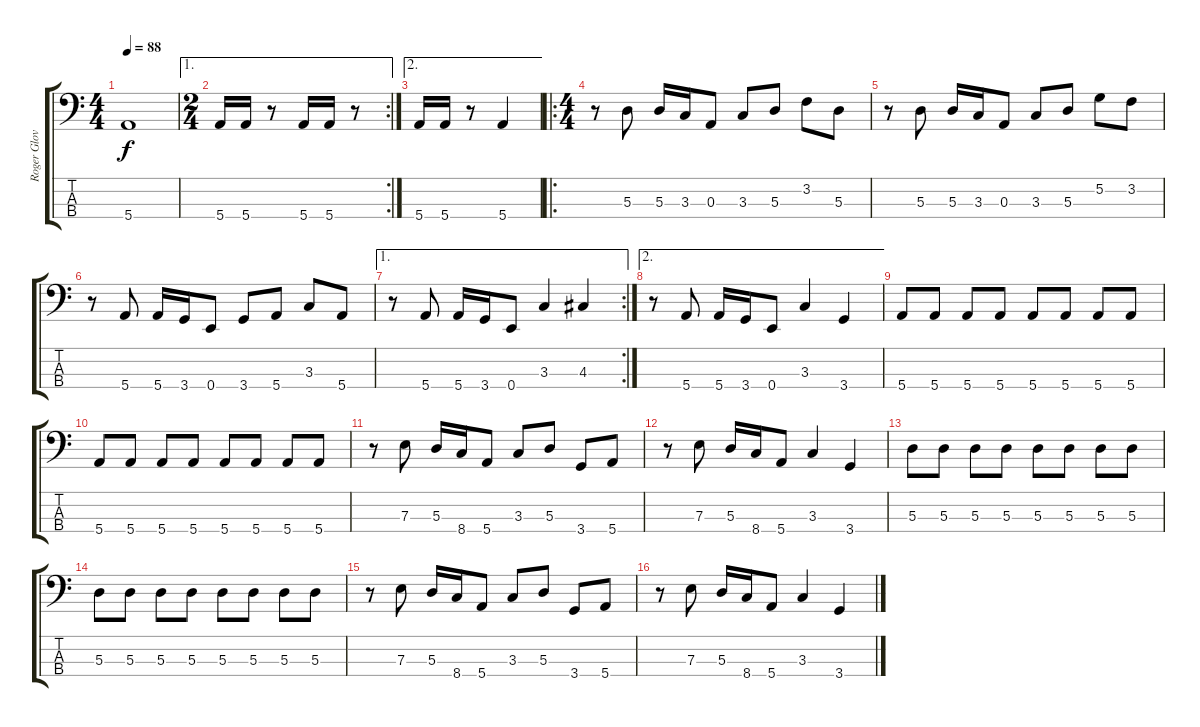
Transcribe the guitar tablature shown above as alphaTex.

\track ("Roger Glover" "Roger Glov") {instrument electricbassfinger}
\staff {score tabs}
\tuning (G2 D2 A1 E1) {hide}
\ts (4 4)
\tempo 88
\clef f4
\ks c
5.4.1{dy f} |
\ae 1
\rc 2
\ts (2 4)
5.4.16 5.4.16 r.8 5.4.16 5.4.16 r.8 |
\ae 2
5.4.16 5.4.16 r.8 5.4.4 |
\ro
\ts (4 4)
r.8 5.3.8 5.3.16 3.3.16 0.3.8 3.3.8 5.3.8 3.2.8 5.3.8 |
r.8 5.3.8 5.3.16 3.3.16 0.3.8 3.3.8 5.3.8 5.2.8 3.2.8 |
r.8 5.4.8 5.4.16 3.4.16 0.4.8 3.4.8 5.4.8 3.3.8 5.4.8 |
\ae 1
\rc 2
r.8 5.4.8 5.4.16 3.4.16 0.4.8 3.3.4 4.3.4 |
\ae 2
r.8 5.4.8 5.4.16 3.4.16 0.4.8 3.3.4 3.4.4 |
5.4.8 5.4.8 5.4.8 5.4.8 5.4.8 5.4.8 5.4.8 5.4.8 |
5.4.8 5.4.8 5.4.8 5.4.8 5.4.8 5.4.8 5.4.8 5.4.8 |
r.8 7.3.8 5.3.16 8.4.16 5.4.8 3.3.8 5.3.8 3.4.8 5.4.8 |
r.8 7.3.8 5.3.16 8.4.16 5.4.8 3.3.4 3.4.4 |
5.3.8 5.3.8 5.3.8 5.3.8 5.3.8 5.3.8 5.3.8 5.3.8 |
5.3.8 5.3.8 5.3.8 5.3.8 5.3.8 5.3.8 5.3.8 5.3.8 |
r.8 7.3.8 5.3.16 8.4.16 5.4.8 3.3.8 5.3.8 3.4.8 5.4.8 |
r.8 7.3.8 5.3.16 8.4.16 5.4.8 3.3.4 3.4.4
